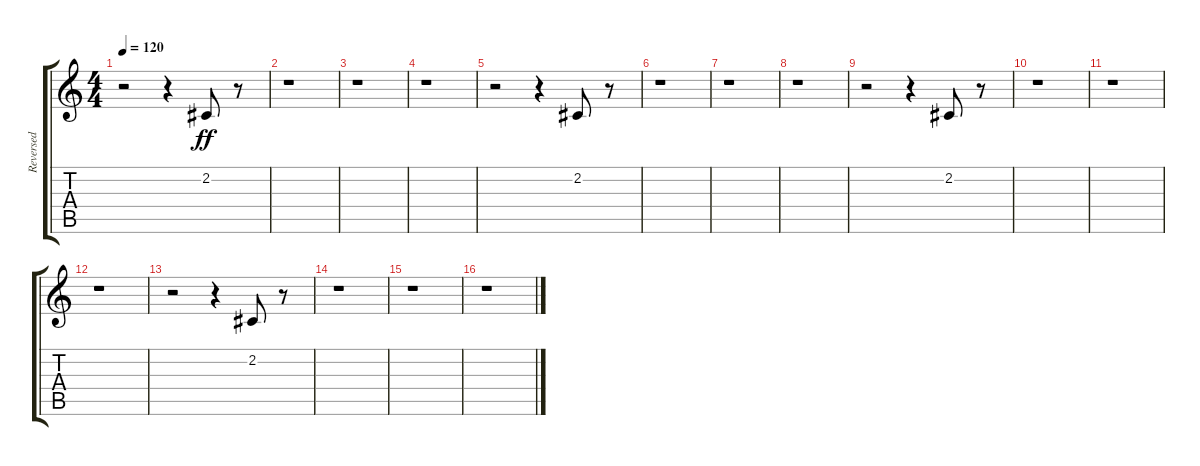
\track ("Reversed" "Reversed") {instrument reversecymbal}
\staff {score tabs}
\tuning (E4 B3 G3 D3 A2 E2) {hide}
\ts (4 4)
\tempo 120
\clef g2
\ks c
r.2{dy ff} r.4 2.2.8 r.8 |
r.1 |
r.1 |
r.1 |
r.2 r.4 2.2.8 r.8 |
r.1 |
r.1 |
r.1 |
r.2 r.4 2.2.8 r.8 |
r.1 |
r.1 |
r.1 |
r.2 r.4 2.2.8 r.8 |
r.1 |
r.1 |
r.1
